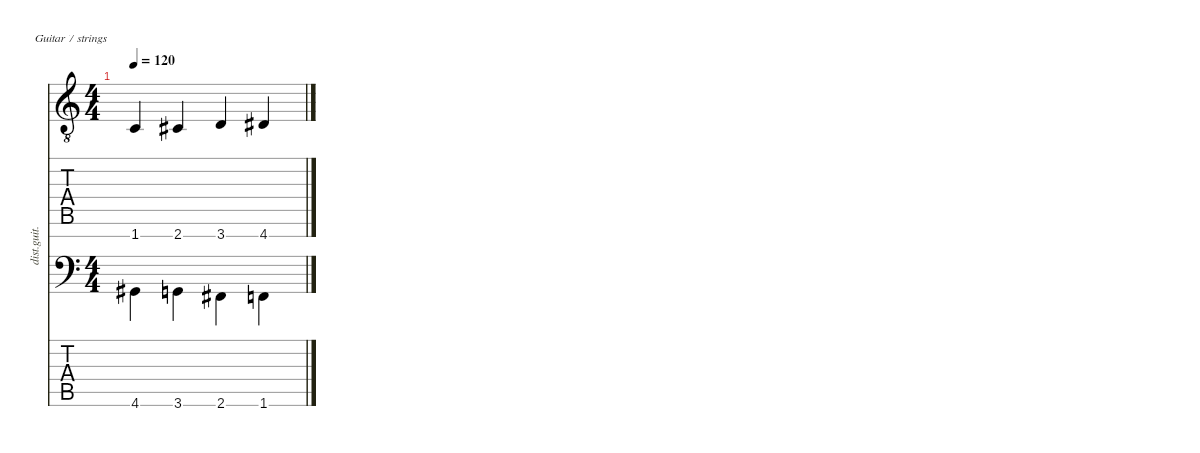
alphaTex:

\defaultSystemsLayout 4
\hideDynamics
\bracketExtendMode nobrackets
\otherSystemsTrackNameOrientation horizontal
\track ("Distortion Guitar" "dist.guit.") {instrument distortionguitar}
\staff {score tabs}
\tuning (E4 B3 G3 D3 A2 E2 B1)
\ts (4 4)
\tempo 120
\clef g2
\ottava 8vb
\ks c
1.7.4{dy mf instrument distortionguitar beam Up} 2.7{acc #}.4{beam Up} 3.7.4{beam Up} 4.7{acc #}.4{beam Up}
\staff {score tabs}
\tuning (E4 B3 G3 D3 A2 E2)
\displaytranspose 0
\clef f4
\ottava regular
\simile none
\ks c
4.6{acc #}.4{dy mf beam Down} 3.6.4{beam Down} 2.6{acc #}.4{beam Down} 1.6.4{beam Down}
